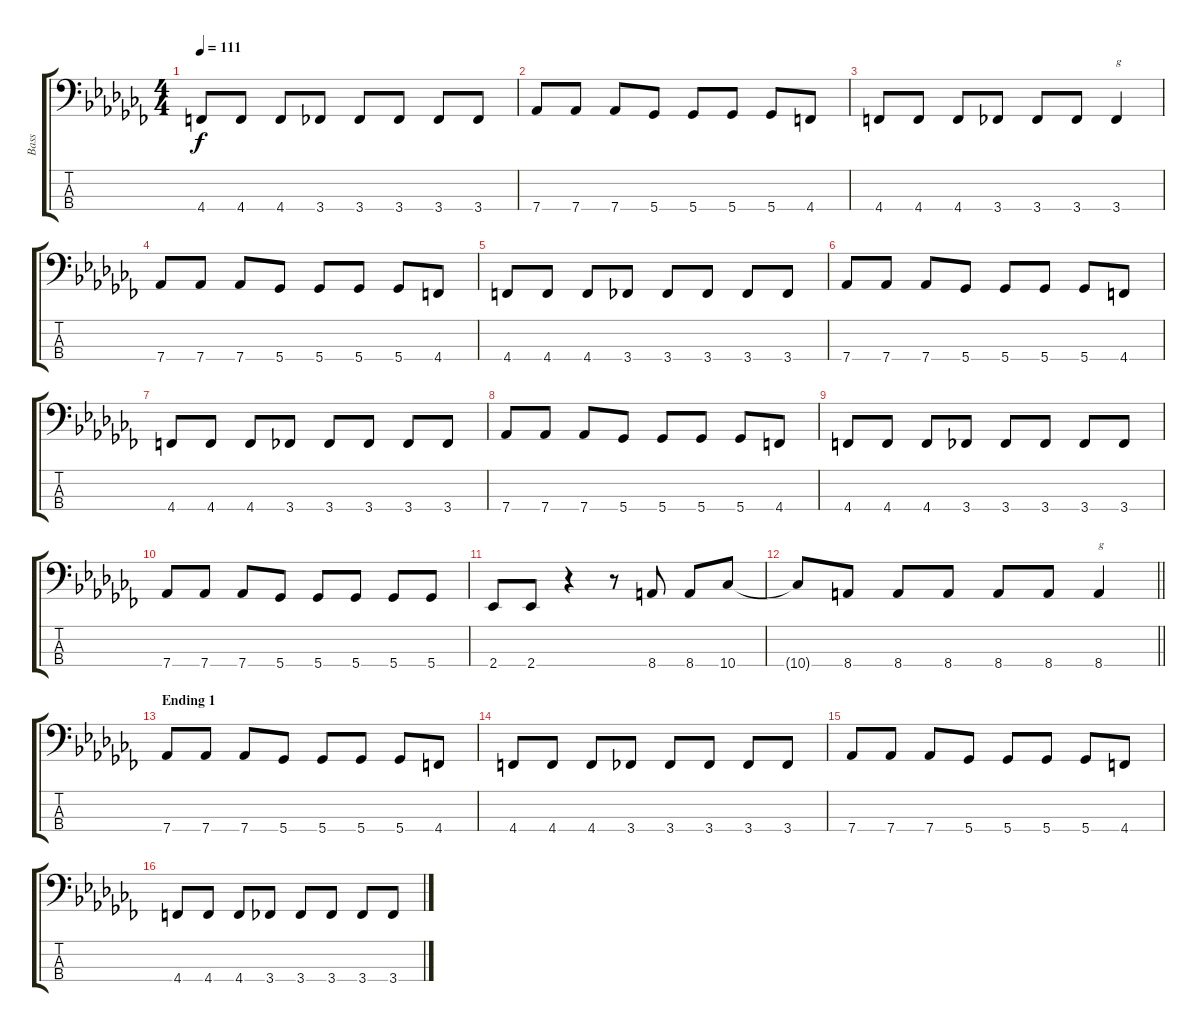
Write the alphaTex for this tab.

\track ("Bass" "Bass") {instrument electricbasspick}
\staff {score tabs}
\tuning (Gb2 Db2 Ab1 Db1) {hide}
\ts (4 4)
\tempo 111
\clef f4
\ks abminor
4.4.8{dy f} 4.4.8 4.4.8 3.4.8 3.4.8 3.4.8 3.4.8 3.4.8 |
7.4.8 7.4.8 7.4.8 5.4.8 5.4.8 5.4.8 5.4.8 4.4.8 |
4.4.8 4.4.8 4.4.8 3.4.8 3.4.8 3.4.8 3.4.4{txt "g"} |
7.4.8 7.4.8 7.4.8 5.4.8 5.4.8 5.4.8 5.4.8 4.4.8 |
4.4.8 4.4.8 4.4.8 3.4.8 3.4.8 3.4.8 3.4.8 3.4.8 |
7.4.8 7.4.8 7.4.8 5.4.8 5.4.8 5.4.8 5.4.8 4.4.8 |
4.4.8 4.4.8 4.4.8 3.4.8 3.4.8 3.4.8 3.4.8 3.4.8 |
7.4.8 7.4.8 7.4.8 5.4.8 5.4.8 5.4.8 5.4.8 4.4.8 |
4.4.8 4.4.8 4.4.8 3.4.8 3.4.8 3.4.8 3.4.8 3.4.8 |
7.4.8 7.4.8 7.4.8 5.4.8 5.4.8 5.4.8 5.4.8 5.4.8 |
2.4.8 2.4.8 r.4 r.8 8.4.8 8.4.8 10.4.8 |
\barLineRight lightlight
10.4{t}.8 8.4.8 8.4.8 8.4.8 8.4.8 8.4.8 8.4.4{txt "g"} |
\section ("" "Ending 1")
7.4.8 7.4.8 7.4.8 5.4.8 5.4.8 5.4.8 5.4.8 4.4.8 |
4.4.8 4.4.8 4.4.8 3.4.8 3.4.8 3.4.8 3.4.8 3.4.8 |
7.4.8 7.4.8 7.4.8 5.4.8 5.4.8 5.4.8 5.4.8 4.4.8 |
4.4.8 4.4.8 4.4.8 3.4.8 3.4.8 3.4.8 3.4.8 3.4.8
